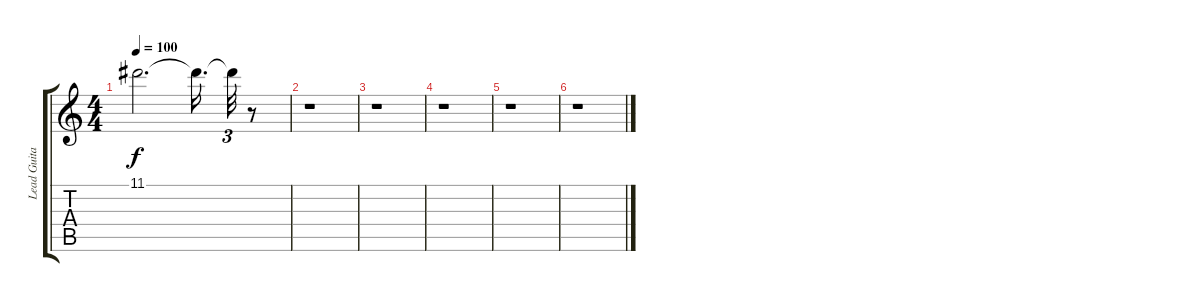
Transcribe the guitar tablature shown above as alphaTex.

\track ("Lead Guitar(2nd)" "Lead Guita") {instrument electricguitarclean}
\staff {score tabs}
\tuning (E4 B3 G3 D3 A2 E2) {hide}
\ts (4 4)
\tempo 100
\clef g2
\ks c
11.1{t}.2{d dy f} 11.1{t}.16{d} 11.1{t}.32{tu (3 2)} r.8 |
r.1 |
r.1 |
r.1 |
r.1 |
r.1
